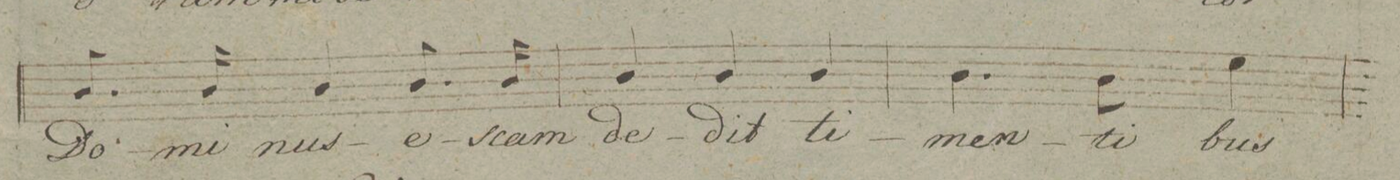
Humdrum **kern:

**kern	**text	**dynam
*I"Tenore.	*	*
*clefC4	*	*
*k[f#]	*	*
*M3/4	*	*
8.A/	Do-	.
16A/	-mi-	.
4A/	-nus	.
8.A/	e-	.
16A/	-scam	.
=35	=35	=35
4A/	de-	.
4A/	-dit	.
4A/	ti-	.
=36	=36	=36
4.A\	-men-	.
8A\	-ti-	.
4d\	-bus	.
=37	=37	=37
*-	*-	*-
